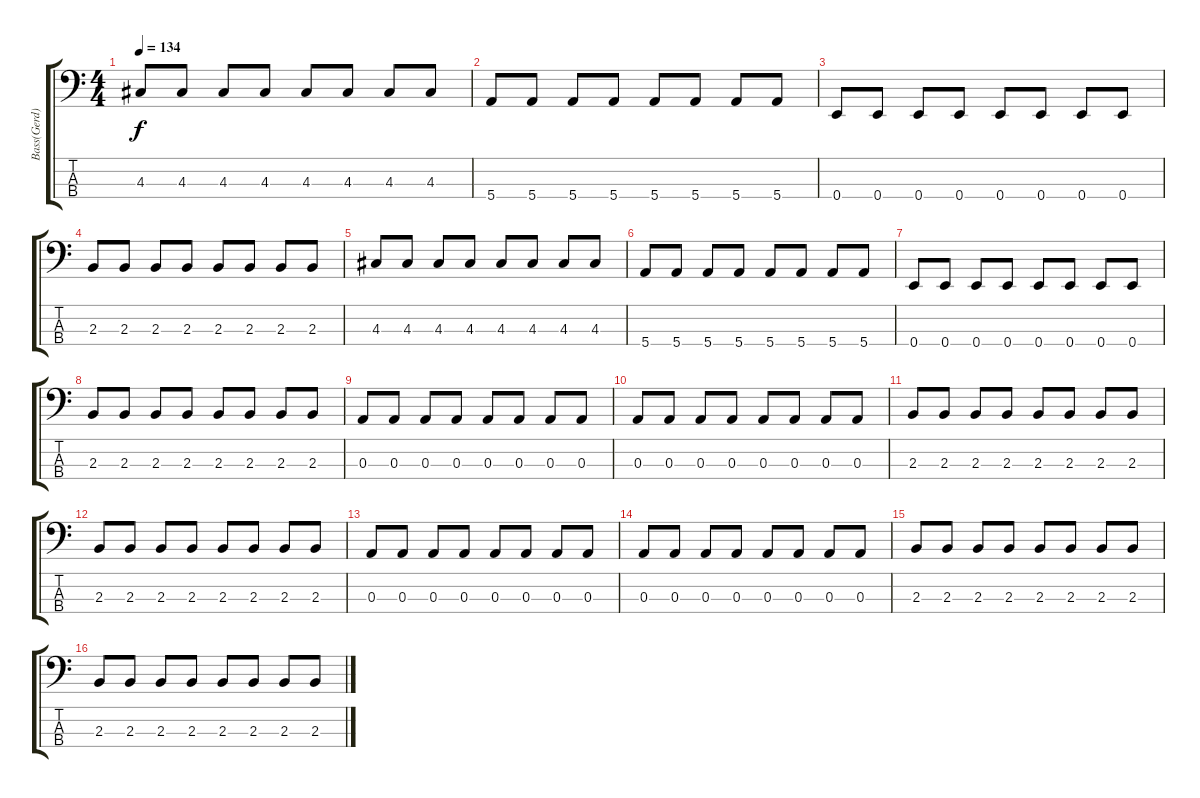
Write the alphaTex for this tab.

\track ("Bass(Gerd)" "Bass(Gerd)") {instrument electricbassfinger}
\staff {score tabs}
\tuning (G2 D2 A1 E1) {hide}
\ts (4 4)
\tempo 134
\clef f4
\ks c
4.3.8{dy f volume 16} 4.3.8 4.3.8 4.3.8 4.3.8 4.3.8 4.3.8 4.3.8 |
5.4.8 5.4.8 5.4.8 5.4.8 5.4.8 5.4.8 5.4.8 5.4.8 |
0.4.8 0.4.8 0.4.8 0.4.8 0.4.8 0.4.8 0.4.8 0.4.8 |
2.3.8 2.3.8 2.3.8 2.3.8 2.3.8 2.3.8 2.3.8 2.3.8 |
4.3.8 4.3.8 4.3.8 4.3.8 4.3.8 4.3.8 4.3.8 4.3.8 |
5.4.8 5.4.8 5.4.8 5.4.8 5.4.8 5.4.8 5.4.8 5.4.8 |
0.4.8 0.4.8 0.4.8 0.4.8 0.4.8 0.4.8 0.4.8 0.4.8 |
2.3.8 2.3.8 2.3.8 2.3.8 2.3.8 2.3.8 2.3.8 2.3.8 |
0.3.8 0.3.8 0.3.8 0.3.8 0.3.8 0.3.8 0.3.8 0.3.8 |
0.3.8 0.3.8 0.3.8 0.3.8 0.3.8 0.3.8 0.3.8 0.3.8 |
2.3.8 2.3.8 2.3.8 2.3.8 2.3.8 2.3.8 2.3.8 2.3.8 |
2.3.8 2.3.8 2.3.8 2.3.8 2.3.8 2.3.8 2.3.8 2.3.8 |
0.3.8 0.3.8 0.3.8 0.3.8 0.3.8 0.3.8 0.3.8 0.3.8 |
0.3.8 0.3.8 0.3.8 0.3.8 0.3.8 0.3.8 0.3.8 0.3.8 |
2.3.8 2.3.8 2.3.8 2.3.8 2.3.8 2.3.8 2.3.8 2.3.8 |
2.3.8 2.3.8 2.3.8 2.3.8 2.3.8 2.3.8 2.3.8 2.3.8
